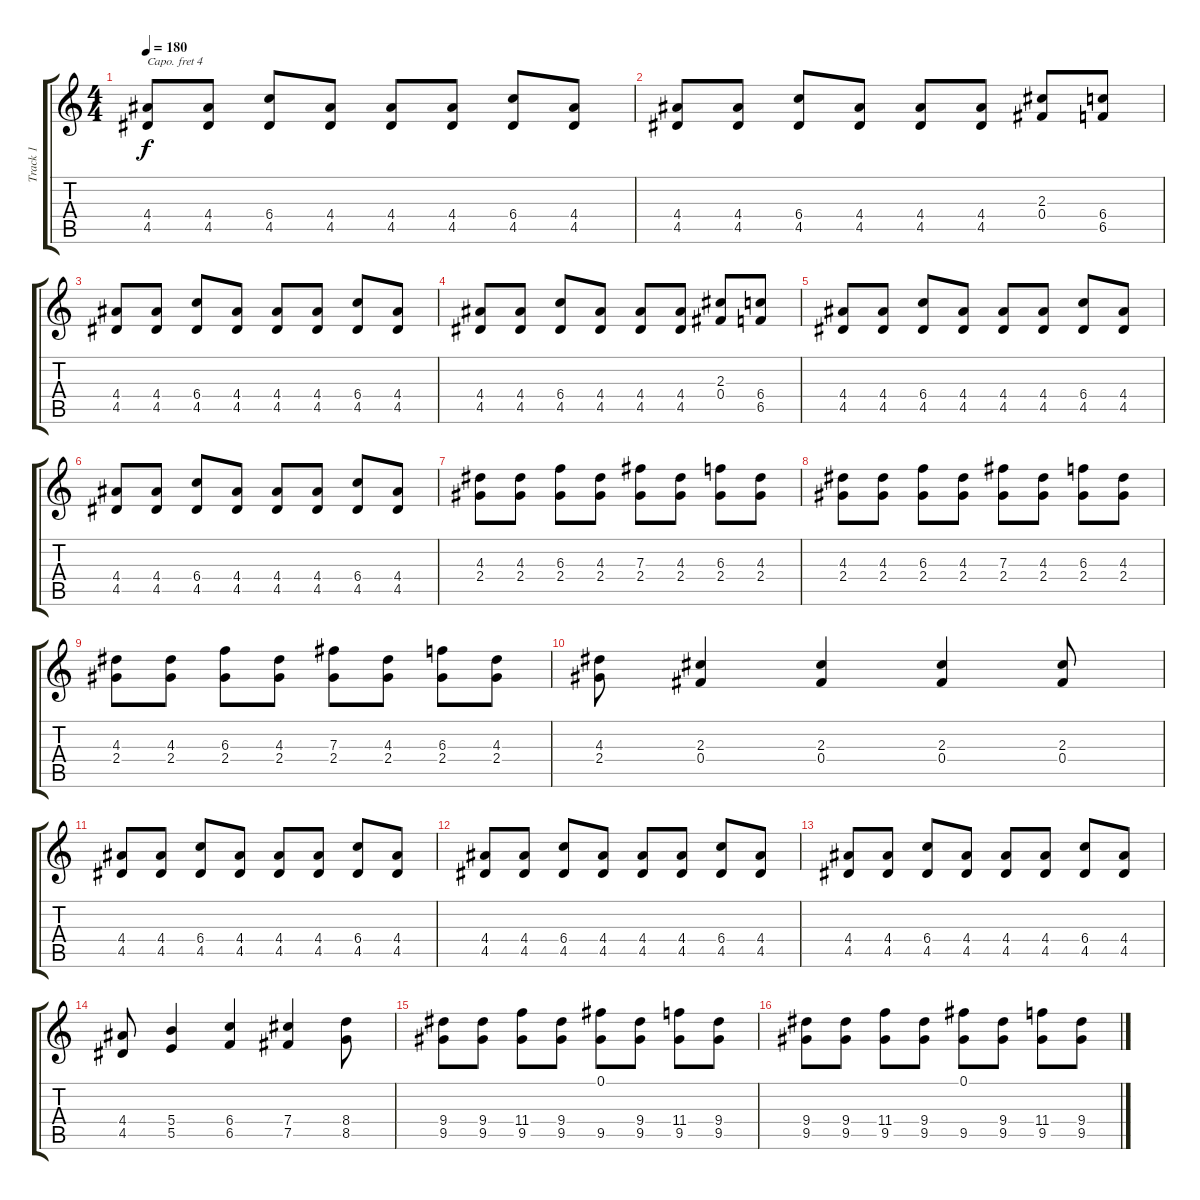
\track ("Track 1" "Track 1") {instrument overdrivenguitar}
\staff {score tabs}
\capo 4
\tuning (D4 B3 G3 D3 G2 D2) {hide}
\ts (4 4)
\tempo 180
\clef g2
\ks c
(4.4 4.5).8{dy f} (4.4 4.5).8 (6.4 4.5).8 (4.4 4.5).8 (4.4 4.5).8 (4.4 4.5).8 (6.4 4.5).8 (4.4 4.5).8 |
(4.4 4.5).8 (4.4 4.5).8 (6.4 4.5).8 (4.4 4.5).8 (4.4 4.5).8 (4.4 4.5).8 (2.3 0.4).8 (6.4 6.5).8 |
(4.4 4.5).8 (4.4 4.5).8 (6.4 4.5).8 (4.4 4.5).8 (4.4 4.5).8 (4.4 4.5).8 (6.4 4.5).8 (4.4 4.5).8 |
(4.4 4.5).8 (4.4 4.5).8 (6.4 4.5).8 (4.4 4.5).8 (4.4 4.5).8 (4.4 4.5).8 (2.3 0.4).8 (6.4 6.5).8 |
(4.4 4.5).8 (4.4 4.5).8 (6.4 4.5).8 (4.4 4.5).8 (4.4 4.5).8 (4.4 4.5).8 (6.4 4.5).8 (4.4 4.5).8 |
(4.4 4.5).8 (4.4 4.5).8 (6.4 4.5).8 (4.4 4.5).8 (4.4 4.5).8 (4.4 4.5).8 (6.4 4.5).8 (4.4 4.5).8 |
(4.3 2.4).8 (4.3 2.4).8 (6.3 2.4).8 (4.3 2.4).8 (7.3 2.4).8 (4.3 2.4).8 (6.3 2.4).8 (4.3 2.4).8 |
(4.3 2.4).8 (4.3 2.4).8 (6.3 2.4).8 (4.3 2.4).8 (7.3 2.4).8 (4.3 2.4).8 (6.3 2.4).8 (4.3 2.4).8 |
(4.3 2.4).8 (4.3 2.4).8 (6.3 2.4).8 (4.3 2.4).8 (7.3 2.4).8 (4.3 2.4).8 (6.3 2.4).8 (4.3 2.4).8 |
(4.3 2.4).8 (2.3 0.4).4 (2.3 0.4).4 (2.3 0.4).4 (2.3 0.4).8 |
(4.4 4.5).8 (4.4 4.5).8 (6.4 4.5).8 (4.4 4.5).8 (4.4 4.5).8 (4.4 4.5).8 (6.4 4.5).8 (4.4 4.5).8 |
(4.4 4.5).8 (4.4 4.5).8 (6.4 4.5).8 (4.4 4.5).8 (4.4 4.5).8 (4.4 4.5).8 (6.4 4.5).8 (4.4 4.5).8 |
(4.4 4.5).8 (4.4 4.5).8 (6.4 4.5).8 (4.4 4.5).8 (4.4 4.5).8 (4.4 4.5).8 (6.4 4.5).8 (4.4 4.5).8 |
(4.4 4.5).8 (5.4 5.5).4 (6.4 6.5).4 (7.4 7.5).4 (8.4 8.5).8 |
(9.4 9.5).8 (9.4 9.5).8 (11.4 9.5).8 (9.4 9.5).8 (0.1 9.5).8 (9.4 9.5).8 (11.4 9.5).8 (9.4 9.5).8 |
(9.4 9.5).8 (9.4 9.5).8 (11.4 9.5).8 (9.4 9.5).8 (0.1 9.5).8 (9.4 9.5).8 (11.4 9.5).8 (9.4 9.5).8
